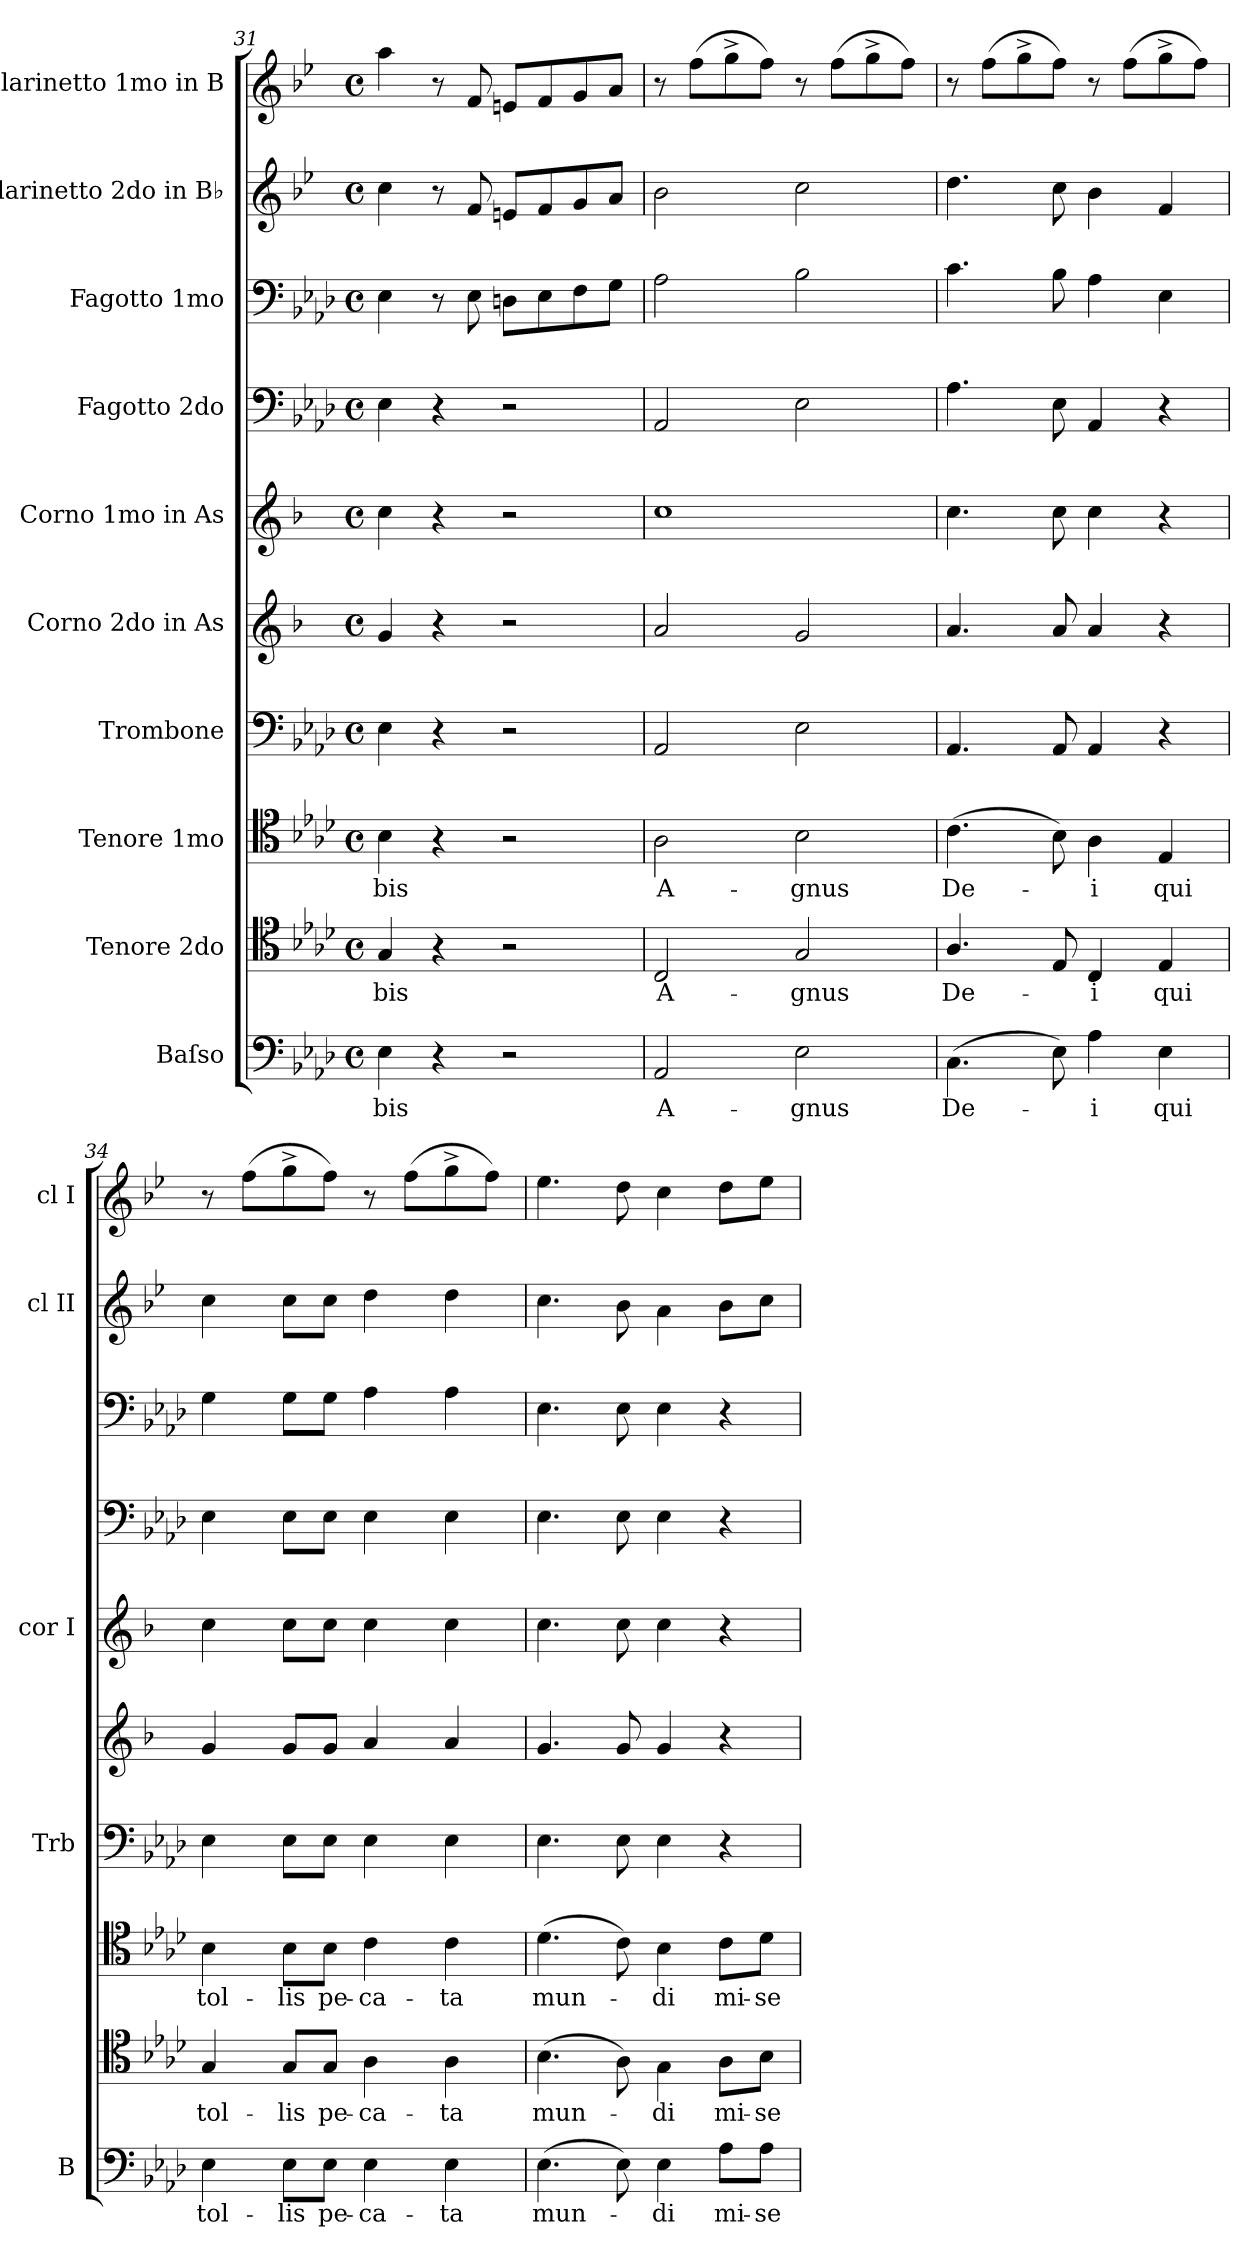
**kern	**text	**kern	**text	**kern	**text	**kern	**kern	**kern	**kern	**kern	**kern	**kern
*part10	*part10	*part9	*part9	*part8	*part8	*part7	*part6	*part5	*part4	*part3	*part2	*part1
*staff10	*staff10	*staff9	*staff9	*staff8	*staff8	*staff7	*staff6	*staff5	*staff4	*staff3	*staff2	*staff1
*I"Baſso	*	*I"Tenore 2do	*	*I"Tenore 1mo	*	*I"Trombone	*I"Corno 2do in As	*I"Corno 1mo in As	*I"Fagotto 2do	*I"Fagotto 1mo	*I"Clarinetto 2do in B♭	*I"Clarinetto 1mo in B
*I'B	*	*	*	*	*	*I'Trb	*	*I'cor I	*	*	*I'cl II	*I'cl I
*clefF4	*	*clefC4	*	*clefC4	*	*clefF4	*clefG2	*clefG2	*clefF4	*clefF4	*clefG2	*clefG2
*	*	*	*	*	*	*	*ITrd-2c-3	*ITrd-2c-3	*	*	*ITrd1c2	*ITrd1c2
*k[b-e-a-d-]	*	*k[b-e-a-d-]	*	*k[b-e-a-d-]	*	*k[b-e-a-d-]	*k[b-e-a-d-]	*k[b-e-a-d-]	*k[b-e-a-d-]	*k[b-e-a-d-]	*k[b-e-a-d-]	*k[b-e-a-d-]
*M4/4	*	*M4/4	*	*M4/4	*	*M4/4	*M4/4	*M4/4	*M4/4	*M4/4	*M4/4	*M4/4
*met(c)	*	*met(c)	*	*met(c)	*	*met(c)	*met(c)	*met(c)	*met(c)	*met(c)	*met(c)	*met(c)
=31	=31	=31	=31	=31	=31	=31	=31	=31	=31	=31	=31	=31
4E-\	-bis	4G/	-bis	4B-\	-bis	4E-\	4b-/	4ee-\	4E-\	4E-\	4b-\	4gg\
4r	.	4r	.	4r	.	4r	4r	4r	4r	8r	8r	8r
.	.	.	.	.	.	.	.	.	.	8E-\	8e-/	8e-/
2r	.	2r	.	2r	.	2r	2r	2r	2r	8Dn\L	8dn/L	8dn/L
.	.	.	.	.	.	.	.	.	.	8E-\	8e-/	8e-/
.	.	.	.	.	.	.	.	.	.	8F\	8f/	8f/
.	.	.	.	.	.	.	.	.	.	8G\J	8g/J	8g/J
=32	=32	=32	=32	=32	=32	=32	=32	=32	=32	=32	=32	=32
2AA-/	A-	2C/	A-	2A-\	A-	2AA-/	2cc/	1ee-	2AA-/	2A-\	2a-\	8r
.	.	.	.	.	.	.	.	.	.	.	.	(8ee-\L
.	.	.	.	.	.	.	.	.	.	.	.	8ff^<\
.	.	.	.	.	.	.	.	.	.	.	.	8ee-\J)
2E-\	-gnus	2G/	-gnus	2B-\	-gnus	2E-\	2b-/	.	2E-\	2B-\	2b-\	8r
.	.	.	.	.	.	.	.	.	.	.	.	(8ee-\L
.	.	.	.	.	.	.	.	.	.	.	.	8ff^<\
.	.	.	.	.	.	.	.	.	.	.	.	8ee-\J)
=33	=33	=33	=33	=33	=33	=33	=33	=33	=33	=33	=33	=33
(4.C\	De-	4.A-/	De-	(4.c\	De-	4.AA-/	4.cc/	4.ee-\	4.A-\	4.c\	4.cc\	8r
.	.	.	.	.	.	.	.	.	.	.	.	(8ee-\L
.	.	.	.	.	.	.	.	.	.	.	.	8ff^<\
8E-\)	.	8E-/	.	8B-\)	.	8AA-/	8cc/	8ee-\	8E-\	8B-\	8b-\	8ee-\J)
4A-\	-i	4C/	-i	4A-\	-i	4AA-/	4cc/	4ee-\	4AA-/	4A-\	4a-\	8r
.	.	.	.	.	.	.	.	.	.	.	.	(8ee-\L
4E-\	qui	4E-/	qui	4E-/	qui	4r	4r	4r	4r	4E-\	4e-/	8ff^<\
.	.	.	.	.	.	.	.	.	.	.	.	8ee-\J)
=34	=34	=34	=34	=34	=34	=34	=34	=34	=34	=34	=34	=34
4E-\	tol-	4G/	tol-	4B-\	tol-	4E-\	4b-/	4ee-\	4E-\	4G\	4b-\	8r
.	.	.	.	.	.	.	.	.	.	.	.	(8ee-\L
8E-\L	-lis	8G/L	-lis	8B-\L	-lis	8E-\L	8b-/L	8ee-\L	8E-\L	8G\L	8b-\L	8ff^<\
8E-\J	pe-	8G/J	pe-	8B-\J	pe-	8E-\J	8b-/J	8ee-\J	8E-\J	8G\J	8b-\J	8ee-\J)
4E-\	-ca-	4A-\	-ca-	4c\	-ca-	4E-\	4cc/	4ee-\	4E-\	4A-\	4cc\	8r
.	.	.	.	.	.	.	.	.	.	.	.	(8ee-\L
4E-\	-ta	4A-\	-ta	4c\	-ta	4E-\	4cc/	4ee-\	4E-\	4A-\	4cc\	8ff^<\
.	.	.	.	.	.	.	.	.	.	.	.	8ee-\J)
=35	=35	=35	=35	=35	=35	=35	=35	=35	=35	=35	=35	=35
(4.E-\	mun-	(4.B-\	mun-	(4.d-\	mun-	4.E-\	4.b-/	4.ee-\	4.E-\	4.E-\	4.b-\	4.dd-\
8E-\)	.	8A-\)	.	8c\)	.	8E-\	8b-/	8ee-\	8E-\	8E-\	8a-\	8cc\
4E-\	-di	4G\	-di	4B-\	-di	4E-\	4b-/	4ee-\	4E-\	4E-\	4g\	4b-\
8A-\L	mi-	8A-\L	mi-	8c\L	mi-	4r	4r	4r	4r	4r	8a-\L	8cc\L
8A-\J	-se-	8B-\J	-se-	8d-\J	-se-	.	.	.	.	.	8b-\J	8dd-\J
=	=	=	=	=	=	=	=	=	=	=	=	=
*-	*-	*-	*-	*-	*-	*-	*-	*-	*-	*-	*-	*-
